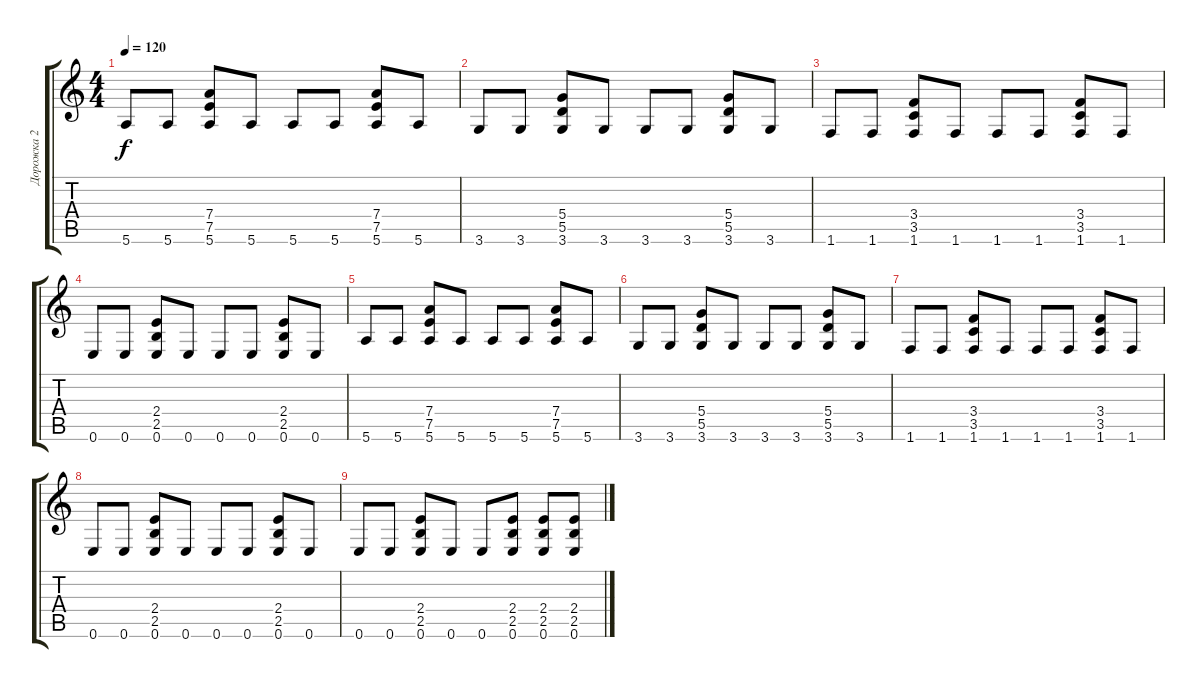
\track ("Дорожка 2" "Дорожка 2") {instrument distortionguitar}
\staff {score tabs}
\tuning (E4 B3 G3 D3 A2 E2) {hide}
\ts (4 4)
\tempo 120
\clef g2
\ks c
5.6.8{dy f} 5.6.8 (7.4 7.5 5.6).8 5.6.8 5.6.8 5.6.8 (7.4 7.5 5.6).8 5.6.8 |
3.6.8 3.6.8 (5.4 5.5 3.6).8 3.6.8 3.6.8 3.6.8 (5.4 5.5 3.6).8 3.6.8 |
1.6.8 1.6.8 (3.4 3.5 1.6).8 1.6.8 1.6.8 1.6.8 (3.4 3.5 1.6).8 1.6.8 |
0.6.8 0.6.8 (2.4 2.5 0.6).8 0.6.8 0.6.8 0.6.8 (2.4 2.5 0.6).8 0.6.8 |
5.6.8 5.6.8 (7.4 7.5 5.6).8 5.6.8 5.6.8 5.6.8 (7.4 7.5 5.6).8 5.6.8 |
3.6.8 3.6.8 (5.4 5.5 3.6).8 3.6.8 3.6.8 3.6.8 (5.4 5.5 3.6).8 3.6.8 |
1.6.8 1.6.8 (3.4 3.5 1.6).8 1.6.8 1.6.8 1.6.8 (3.4 3.5 1.6).8 1.6.8 |
0.6.8 0.6.8 (2.4 2.5 0.6).8 0.6.8 0.6.8 0.6.8 (2.4 2.5 0.6).8 0.6.8 |
0.6.8 0.6.8 (2.4 2.5 0.6).8 0.6.8 0.6.8 (2.4 2.5 0.6).8 (2.4 2.5 0.6).8 (2.4 2.5 0.6).8
